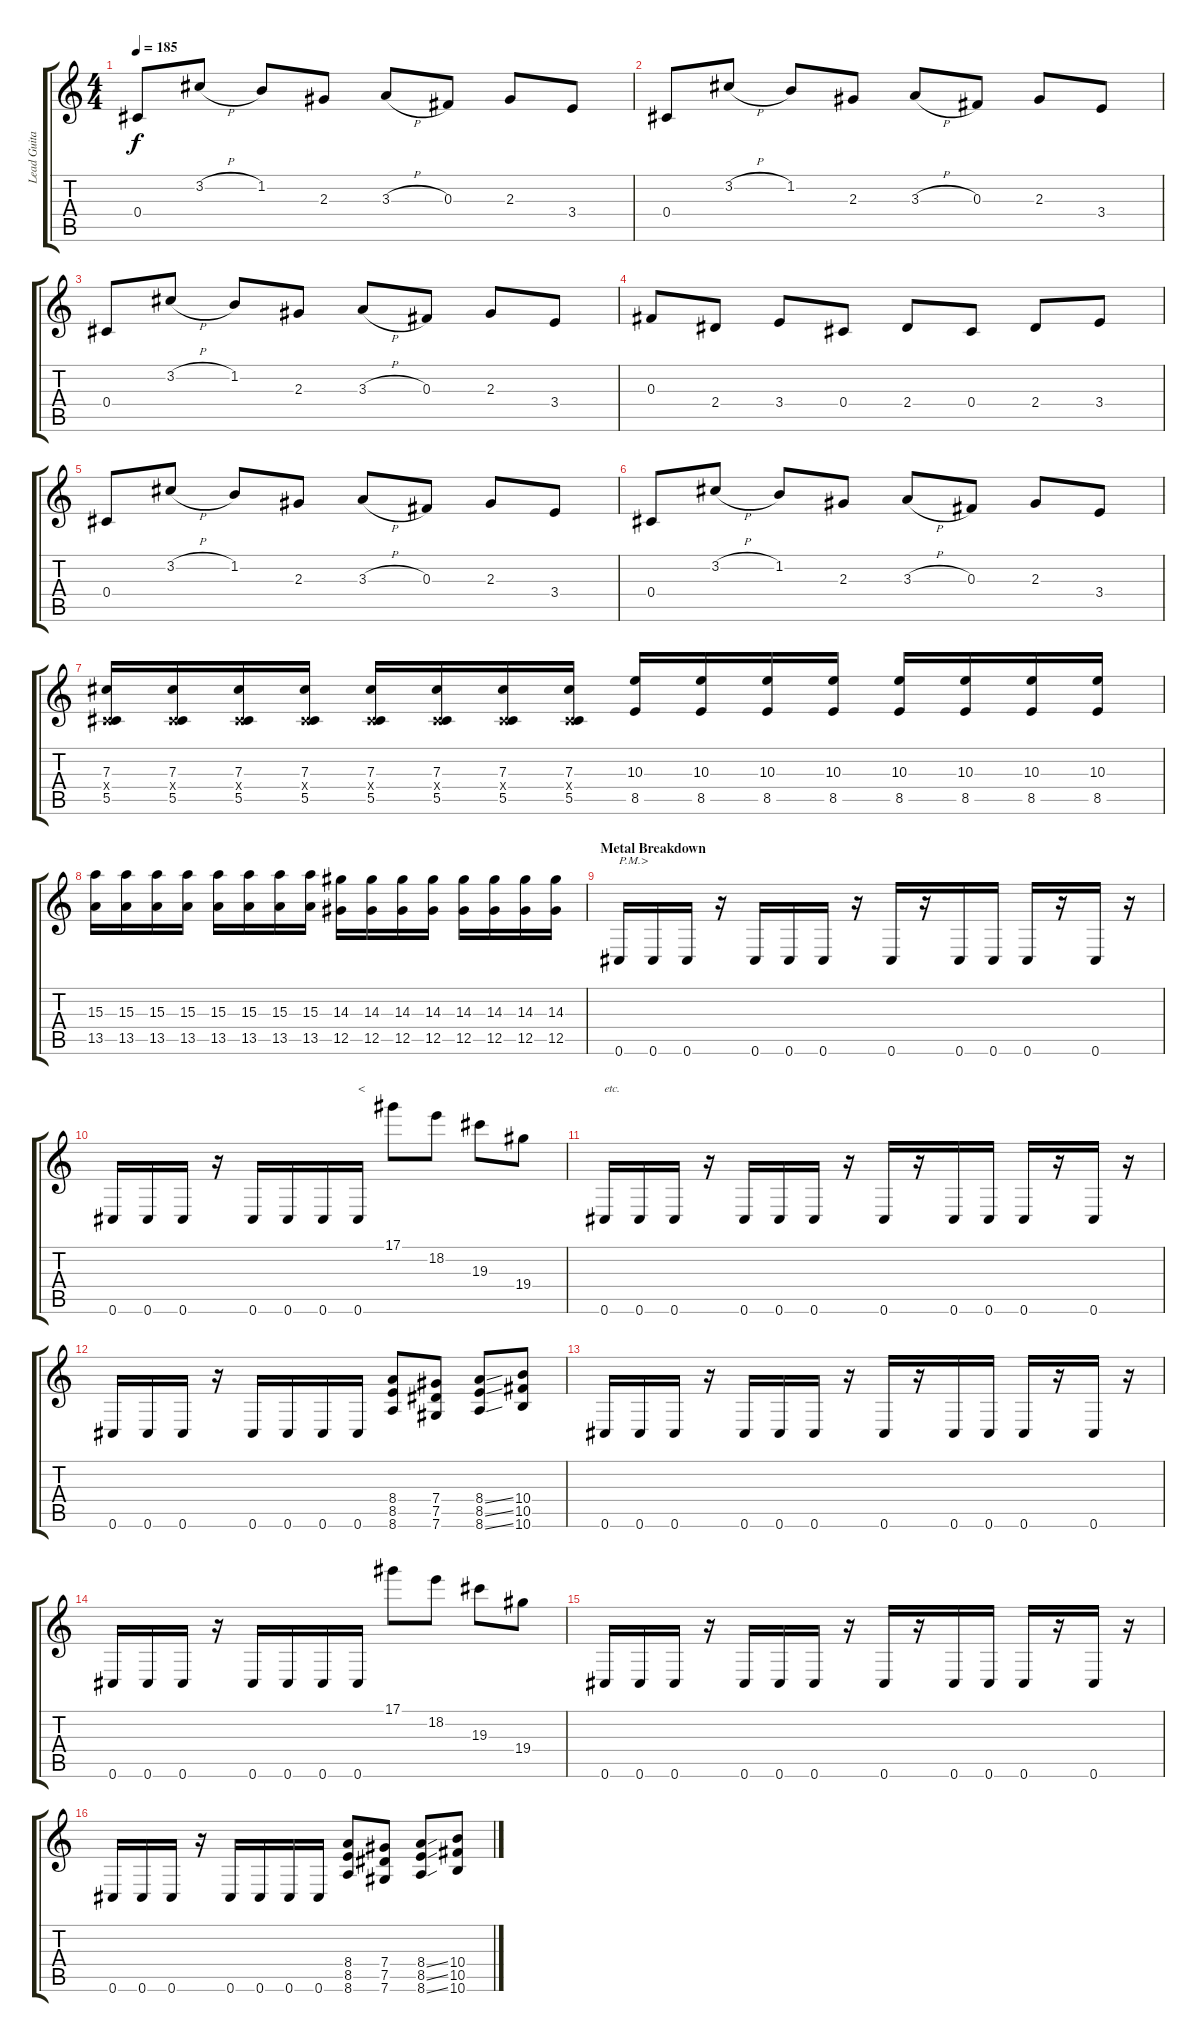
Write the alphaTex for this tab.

\track ("Lead Guitar" "Lead Guita") {instrument distortionguitar}
\staff {score tabs}
\tuning (Eb4 Bb3 Gb3 Db3 Ab2 Db2) {hide}
\ts (4 4)
\tempo 185
\clef g2
\ks c
0.4.8{dy f} 3.2{h}.8 1.2.8 2.3.8 3.3{h}.8 0.3.8 2.3.8 3.4.8 |
0.4.8 3.2{h}.8 1.2.8 2.3.8 3.3{h}.8 0.3.8 2.3.8 3.4.8 |
0.4.8 3.2{h}.8 1.2.8 2.3.8 3.3{h}.8 0.3.8 2.3.8 3.4.8 |
0.3.8 2.4.8 3.4.8 0.4.8 2.4.8 0.4.8 2.4.8 3.4.8 |
0.4.8 3.2{h}.8 1.2.8 2.3.8 3.3{h}.8 0.3.8 2.3.8 3.4.8 |
0.4.8 3.2{h}.8 1.2.8 2.3.8 3.3{h}.8 0.3.8 2.3.8 3.4.8 |
(7.3 0.4{x} 5.5).16 (7.3 0.4{x} 5.5).16 (7.3 0.4{x} 5.5).16 (7.3 0.4{x} 5.5).16 (7.3 0.4{x} 5.5).16 (7.3 0.4{x} 5.5).16 (7.3 0.4{x} 5.5).16 (7.3 0.4{x} 5.5).16 (10.3 8.5).16 (10.3 8.5).16 (10.3 8.5).16 (10.3 8.5).16 (10.3 8.5).16 (10.3 8.5).16 (10.3 8.5).16 (10.3 8.5).16 |
(15.3 13.5).16 (15.3 13.5).16 (15.3 13.5).16 (15.3 13.5).16 (15.3 13.5).16 (15.3 13.5).16 (15.3 13.5).16 (15.3 13.5).16 (14.3 12.5).16 (14.3 12.5).16 (14.3 12.5).16 (14.3 12.5).16 (14.3 12.5).16 (14.3 12.5).16 (14.3 12.5).16 (14.3 12.5).16 |
\section ("" "Metal Breakdown")
0.6.16{txt "P.M.>"} 0.6.16 0.6.16 r.16 0.6.16 0.6.16 0.6.16 r.16 0.6.16 r.16 0.6.16 0.6.16 0.6.16 r.16 0.6.16 r.16 |
0.6.16 0.6.16 0.6.16 r.16 0.6.16 0.6.16 0.6.16 0.6.16{txt "<"} 17.1.8 18.2.8 19.3.8 19.4.8 |
0.6.16{txt "etc."} 0.6.16 0.6.16 r.16 0.6.16 0.6.16 0.6.16 r.16 0.6.16 r.16 0.6.16 0.6.16 0.6.16 r.16 0.6.16 r.16 |
0.6.16 0.6.16 0.6.16 r.16 0.6.16 0.6.16 0.6.16 0.6.16 (8.4 8.5 8.6).8 (7.4 7.5 7.6).8 (8.4{ss} 8.5{ss} 8.6{ss}).8 (10.4 10.5 10.6).8 |
0.6.16 0.6.16 0.6.16 r.16 0.6.16 0.6.16 0.6.16 r.16 0.6.16 r.16 0.6.16 0.6.16 0.6.16 r.16 0.6.16 r.16 |
0.6.16 0.6.16 0.6.16 r.16 0.6.16 0.6.16 0.6.16 0.6.16 17.1.8 18.2.8 19.3.8 19.4.8 |
0.6.16 0.6.16 0.6.16 r.16 0.6.16 0.6.16 0.6.16 r.16 0.6.16 r.16 0.6.16 0.6.16 0.6.16 r.16 0.6.16 r.16 |
0.6.16 0.6.16 0.6.16 r.16 0.6.16 0.6.16 0.6.16 0.6.16 (8.4 8.5 8.6).8 (7.4 7.5 7.6).8 (8.4{ss} 8.5{ss} 8.6{ss}).8 (10.4 10.5 10.6).8
